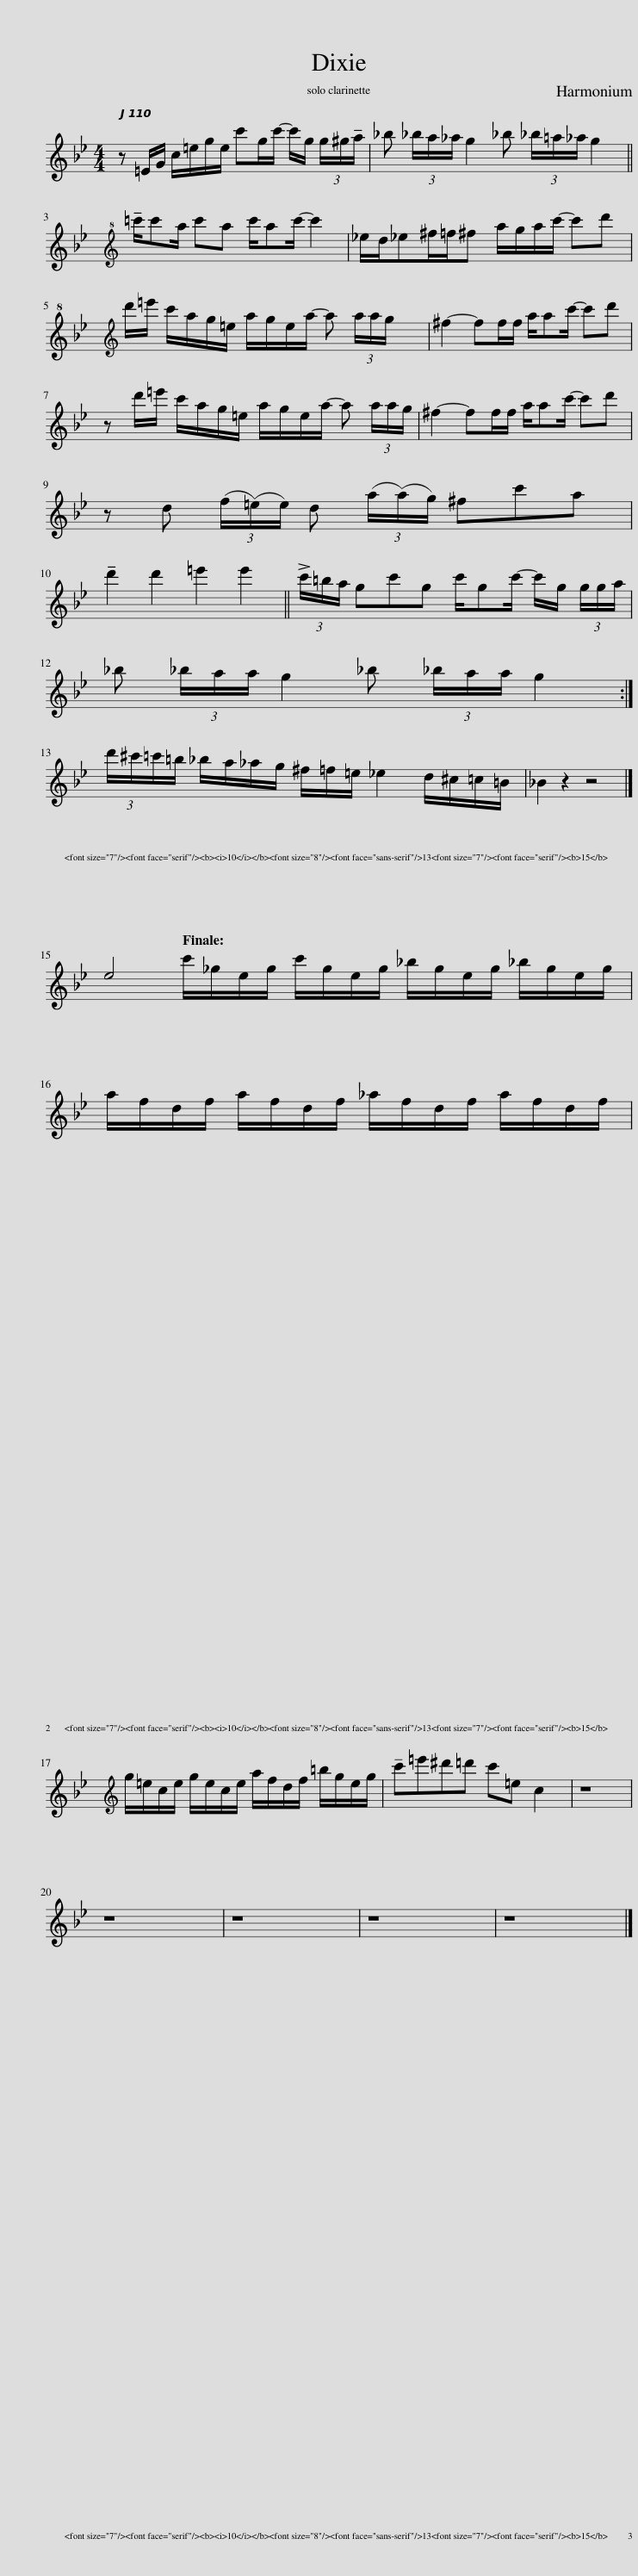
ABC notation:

X:1
L:1/8
M:4/4
I:linebreak $
K:Bb
V:1 treble
V:1
 z =E/G/ c/=e/g/e/ c'g/c'/- c'/g/ (3g/^g/!tenuto!a/ | _b (3_b/a/_a/ g2 _b (3_b/=a/_a/ g2 ||$[K:treble+8] !tenuto!=c'/c'a/ c'a c'/ac'/- c'2 | _e/d/_e^f/=f/^f a/g/a/c'/- c'd' |$[K:treble] d'/=e'/ c'/a/g/=e/ a/g/e/a/- a (3a/a/g/ x | %5
 ^f2- ff/f/ a/ac'/- c'd' |$ z d'/=e'/ c'/a/g/=e/ a/g/e/a/- a (3a/a/g/ | ^f2- ff/f/ a/ac'/- c'd' |$ z d (3(f/(=e/)e/) d (3(a/(a/)g/) ^fc'a |$ !tenuto!d'2 d'2 =e'2 e'2 || %10
 (3!>!c'/=b/a/ gc'g c'/gc'/- c'/g/ (3g/g/a/ |$ _b (3_b/a/a/ g2 _b (3_b/a/a/ g2 :|$ (3d'/^c'/=c'/=b/ _b/a/_a/g/ ^f/=f/=e/ _e2 d/^c/=c/=B/ | _B2 z2 z4 |]$ e4 c'/_g/e/g/ c'/g/e/g/ _b/g/e/g/ _b/g/e/g/ |$ %15
 a/f/d/f/ a/f/d/f/ _a/f/d/f/ a/f/d/f/ |$[K:treble] g/=e/c/e/ g/e/c/e/ a/f/d/f/ =b/g/e/g/ | !tenuto!c'=e'^d'=d' c'=e c2 | z8 |$ z8 | %20
 z8 | z8 | z8 |] %23
